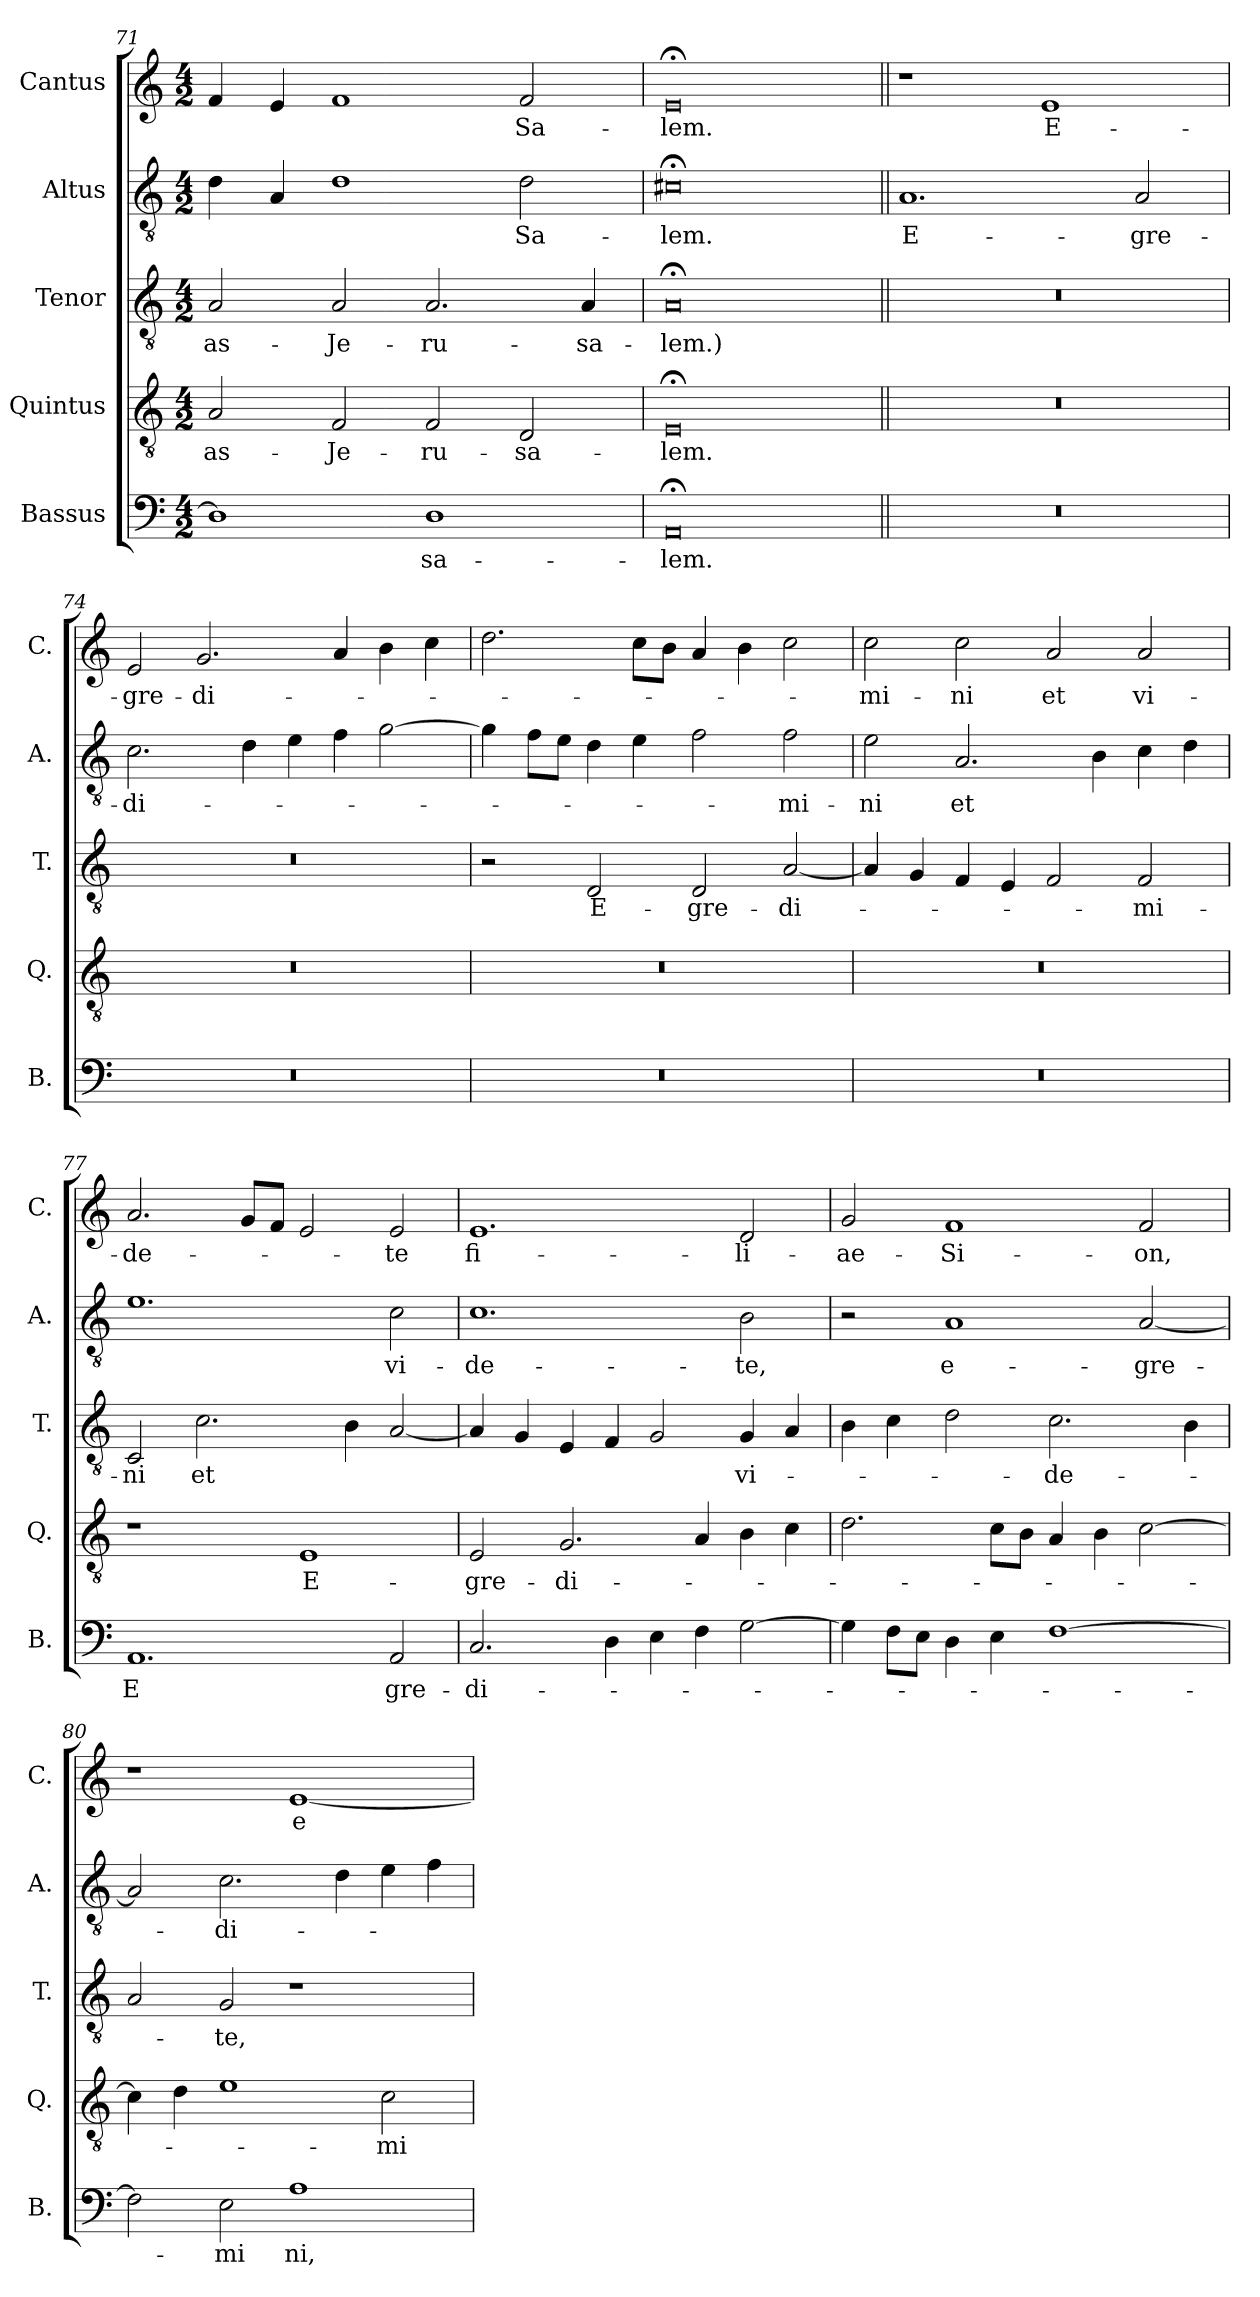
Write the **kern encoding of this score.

**kern	**text	**kern	**text	**kern	**text	**kern	**text	**kern	**text
*part5	*part5	*part4	*part4	*part3	*part3	*part2	*part2	*part1	*part1
*staff5	*staff5	*staff4	*staff4	*staff3	*staff3	*staff2	*staff2	*staff1	*staff1
*I"Bassus	*	*I"Quintus	*	*I"Tenor	*	*I"Altus	*	*I"Cantus	*
*I'B.	*	*I'Q.	*	*I'T.	*	*I'A.	*	*I'C.	*
*clefF4	*	*clefGv2	*	*clefGv2	*	*clefGv2	*	*clefG2	*
*k[]	*	*k[]	*	*k[]	*	*k[]	*	*k[]	*
*M4/2	*	*M4/2	*	*M4/2	*	*M4/2	*	*M4/2	*
=71	=71	=71	=71	=71	=71	=71	=71	=71	=71
1D]	.	2A/	-as-	2A/	-as-	4d\	.	4f/	.
.	.	.	.	.	.	4A/	.	4e/	.
.	.	2F/	-Je-	2A/	-Je­-	1d	.	1f	.
1D	-sa-	2F/	-ru­-	2.A/	-ru­-	.	.	.	.
.	.	2D/	-sa-	.	.	2d\	-Sa­-	2f/	-Sa­-
.	.	.	.	4A/	-sa-	.	.	.	.
=72	=72	=72	=72	=72	=72	=72	=72	=72	=72
0AA;<	-lem.	0E;<	-lem.	0A;<	-lem.)	0c#X;<	-lem.	0e;<	-lem.
=73||	=73||	=73||	=73||	=73||	=73||	=73||	=73||	=73||	=73||
0r	.	0r	.	0r	.	1.A	E-	1r	.
.	.	.	.	.	.	.	.	1e	E-
.	.	.	.	.	.	2A/	-gre­-	.	.
=74	=74	=74	=74	=74	=74	=74	=74	=74	=74
0r	.	0r	.	0r	.	2.c\	-di-	2e/	-gre­-
.	.	.	.	.	.	.	.	2.g/	-di­-
.	.	.	.	.	.	4d\	.	.	.
.	.	.	.	.	.	4e\	.	.	.
.	.	.	.	.	.	4f\	.	4a/	.
.	.	.	.	.	.	[2g\	.	4b\	.
.	.	.	.	.	.	.	.	4cc\	.
=75	=75	=75	=75	=75	=75	=75	=75	=75	=75
0r	.	0r	.	2r	.	4g\]	.	2.dd\	.
.	.	.	.	.	.	8f\L	.	.	.
.	.	.	.	.	.	8e\J	.	.	.
.	.	.	.	2D/	E-	4d\	.	.	.
.	.	.	.	.	.	4e\	.	8cc\L	.
.	.	.	.	.	.	.	.	8b\J	.
.	.	.	.	2D/	-gre­-	2f\	.	4a/	.
.	.	.	.	.	.	.	.	4b\	.
.	.	.	.	[2A/	-di­-	2f\	-mi-	2cc\	.
=76	=76	=76	=76	=76	=76	=76	=76	=76	=76
0r	.	0r	.	4A/]	.	2e\	-ni	2cc\	-mi-
.	.	.	.	4G/	.	.	.	.	.
.	.	.	.	4F/	.	2.A/	et	2cc\	-ni
.	.	.	.	4E/	.	.	.	.	.
.	.	.	.	2F/	.	.	.	2a/	et
.	.	.	.	.	.	4B\	.	.	.
.	.	.	.	2F/	-mi­-	4c\	.	2a/	vi-
.	.	.	.	.	.	4d\	.	.	.
=77	=77	=77	=77	=77	=77	=77	=77	=77	=77
1.AA	E­	1r	.	2C/	-ni	1.e	.	2.a/	-de-
.	.	.	.	2.c\	et	.	.	.	.
.	.	.	.	.	.	.	.	8g/L	.
.	.	.	.	.	.	.	.	8f/J	.
.	.	1E	E-	.	.	.	.	2e/	.
.	.	.	.	4B\	.	.	.	.	.
2AA/	gre­-	.	.	[2A/	.	2c\	vi­-	2e/	-te
=78	=78	=78	=78	=78	=78	=78	=78	=78	=78
2.C/	-di­-	2E/	-gre­-	4A/]	.	1.c	-de-	1.e	fi­-
.	.	.	.	4G/	.	.	.	.	.
.	.	2.G/	-di-	4E/	.	.	.	.	.
4D\	.	.	.	4F/	.	.	.	.	.
4E\	.	.	.	2G/	.	.	.	.	.
4F\	.	4A/	.	.	.	.	.	.	.
[2G\	.	4B\	.	4G/	vi-	2B\	-te,	2d/	-li-
.	.	4c\	.	4A/	.	.	.	.	.
=79	=79	=79	=79	=79	=79	=79	=79	=79	=79
4G\]	.	2.d\	.	4B\	.	2r	.	2g/	-ae-
8F\L	.	.	.	4c\	.	.	.	.	.
8E\J	.	.	.	.	.	.	.	.	.
4D\	.	.	.	2d\	.	1A	e­-	1f	-Si­-
4E\	.	8c\L	.	.	.	.	.	.	.
.	.	8B\J	.	.	.	.	.	.	.
[1F	.	4A/	.	2.c\	-de­-	.	.	.	.
.	.	4B\	.	.	.	.	.	.	.
.	.	[2c\	.	.	.	[2A/	-gre-	2f/	-on,
.	.	.	.	4B\	.	.	.	.	.
=80	=80	=80	=80	=80	=80	=80	=80	=80	=80
2F\]	.	4c\]	.	2A/	.	2A/]	.	1r	.
.	.	4d\	.	.	.	.	.	.	.
2E\	-mi­	1e	.	2G/	-te,	2.c\	-di-	.	.
1A	ni,	.	.	1r	.	.	.	[1e	e-
.	.	.	.	.	.	4d\	.	.	.
.	.	2c\	-mi­-	.	.	4e\	.	.	.
.	.	.	.	.	.	4f\	.	.	.
=	=	=	=	=	=	=	=	=	=
*-	*-	*-	*-	*-	*-	*-	*-	*-	*-
